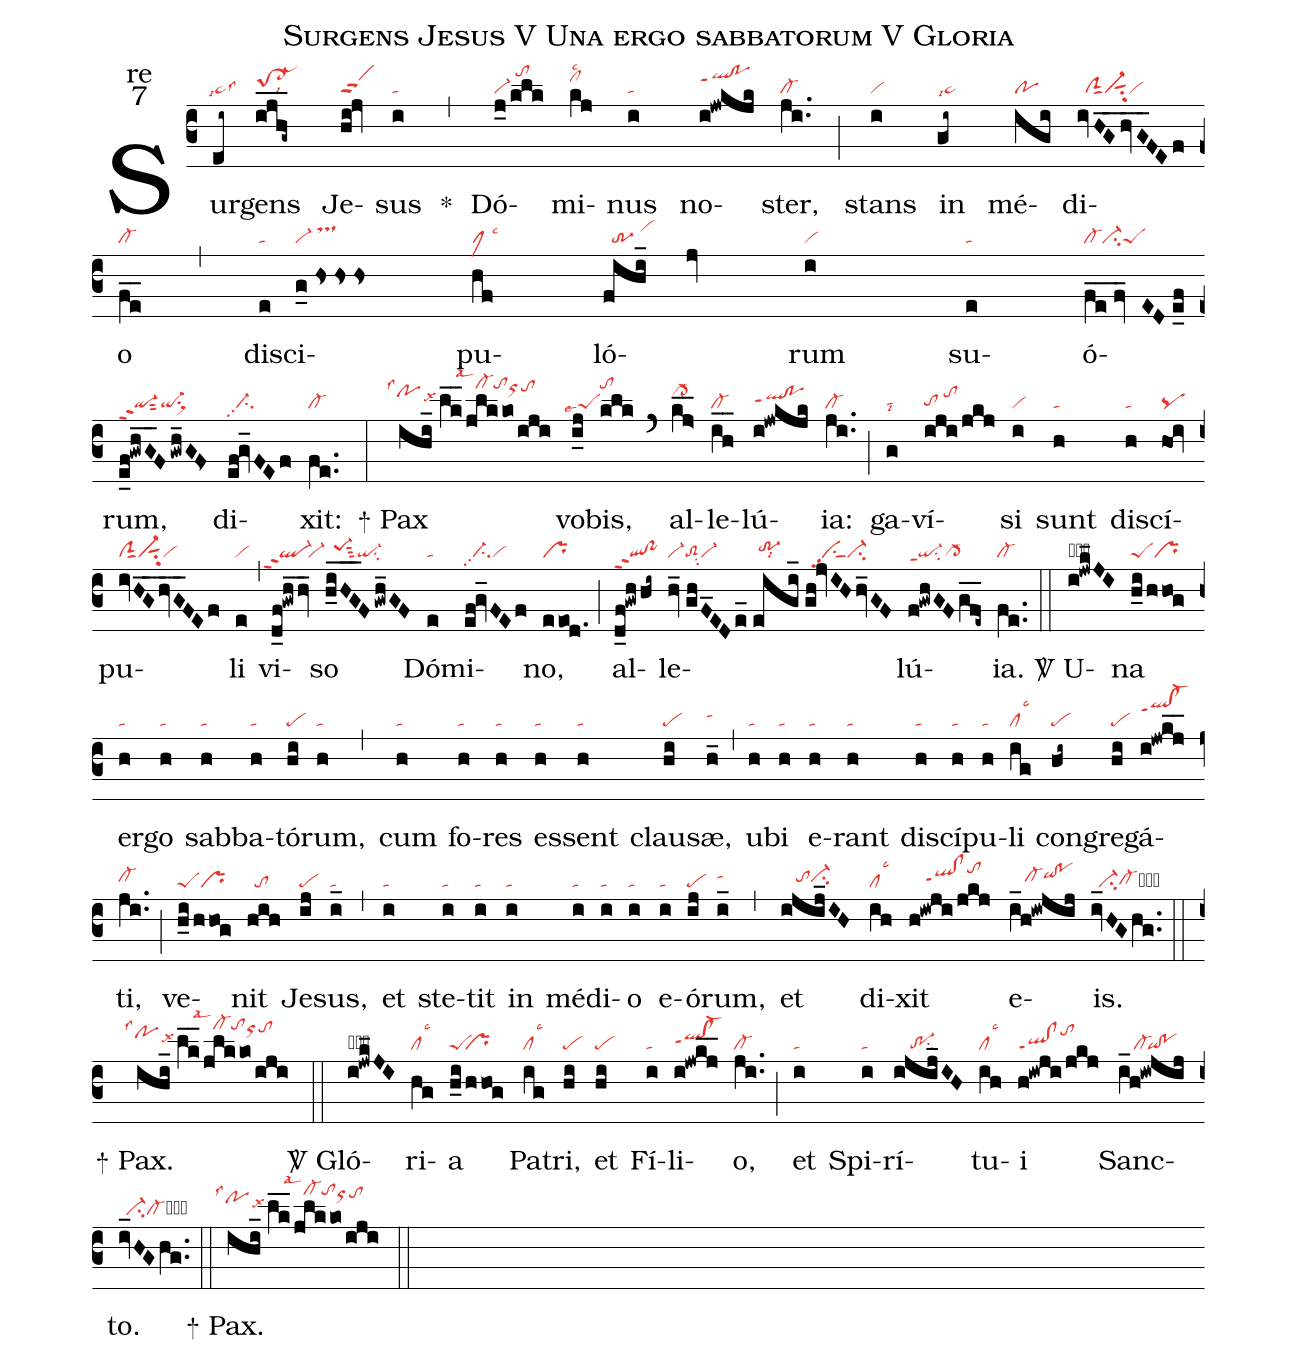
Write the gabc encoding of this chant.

name:Surgens Jesus V Una ergo sabbatorum V Gloria;
office-part:re;
mode:7;
nabc-lines:1;
%%
(c3) Sur(ei~|`pe~lsi7lss3)gens(ijh___g~|to->hhlsi8) Je(hi@jv|scS)sus(i|ta) <sp>*</sp>(,)
Dó(j_0/klk|vi-/tohl)mi(kj|clhjlsc2)nus(i|ta) no(i!jwkjk|qlhj!pohjppt1)ster,(ji..|cl-) (;)
stans(i|vi) in(gi~|pe~lsi7) mé(igi|po)di(ivHGhvG____FEf|//clSsut1vi-sut1su2vi)o(fe__|cl-) (,)
di(e|ta)sci(g_0/hshshs|vi-/tshj)pu(hf|clMlsc3)ló(fihi_//jv|//tr-3/vihj)rum(i|vi)
su(e|ta)ó(fe__/fv_EDe_fz|cl-ci-peS)rum,(e_f!gwhG__F/gwh_GF>|qi-sut2ppt2qi-su1sux1)
di(ef@gv_FEf|//ci-pp2)xit:(fe..|cl-) (:)

<sp>+</sp> Pax(ihi_|```pohjlss1lsx9|//lk__/jlkko/iji|////cl-hmlsal1tohmorhltohl)
vo(i_j|``peSlse7)bis,(klk|tohm) (`)
al(kj>__|cl->hj)le(ih__|cl-)lú(i!jwkjk|qlhh!pohhppt1)ia:(ji..|cl-) (;)
ga(g|tahglsi8)ví(iji/jkj|tohg/tohj)si(i|vi) sunt(h|ta)
di(h|ta)scí(hoi|pq)pu(ivHGhvG____FEf|clSsut1vi-sut1su2vi)li(e|vi) (,)
vi(d_f!gwh_/hv_|``ql-ppt2`vi-)so(h_iHG___F/gwh_GF|//pe-1hhsut3qi-su2)
Dó(e|ta)mi(ef@gv_FEf|//ci-pp2vi)no,(eeod.|pr) (;)
al(d_f!gwh/hi~|ql!po~ppt2)le(hv_//ghF_1EDe_1|vi-toS2su2vi-|//eigi_//|/tr-3hhlsi8|gh!jvIHhv_GF|//vipp2su1sut1ci-)lú(f!gwhGFgf__e~|qi-su2ppt1cl->)ia.(fe..|cl-) (::)

<sp>V/</sp> U(i!jwk_JI|obql-hnppt1su2)na(h_i/hhog|peSpr) er(h|ta)go(h|ta) sab(h|ta)ba(h|ta)tó(hi|pe)rum,(h|ta) (,)
cum(h|ta) fo(h|ta)res(h|ta) es(h|ta)sent(h|ta) clau(hi|pe)sæ,(h_|tahi) (,)
u(h|ta)bi(h|ta) e(h|ta)rant(h|ta) di(h|ta)scí(h|ta)pu(h|ta)li(ig|cllsc3) con(hi~|pe)gre(hi|pe)gá(i!jwkj__|qlhk!cl-hkppt1)ti,(ji..|cl-hh) (;)
ve(h_i/hhog|peSpr)nit(hih|//to) Je(ij|pe)sus,(i_|ta) (,)
et(i|ta) ste(i|ta)tit(i|ta) in(i|ta) mé(i|ta)di(i|ta)o(i|ta) e(i|ta)ó(ij|pe)rum,(i_|tahi) (,)
et(ijij_IH|////tohhvi-hhsu2) di(ih|cllsc3)xit(h!iwji/jkj|////qlhh!clhhppt1tohk)
e(i_h!iwjij|////cl-hhqihi!pohi)is.(iv_HGhg..|//ci-cl-hgcb) (::)

<sp>+</sp> Pax.(ihi_|```pohjlss1lsx9|//lk__/jlkko/iji|////cl-hmlsal1tohmorhltohl) (::)

<sp>V/</sp> Gló(i!jwk_JI|obql-hjppt1su2)ri(hg|cllsc3)a(h_i/hhog|peS``pr) Pa(ig|cllsc3)tri,(hi|pe) et(hi|pe) Fí(i|ta)li(i!jwkj__|qlhh!cl-hhppt1)o,(ji..|cl-) (;) et(i|ta) Spi(i|ta)rí(ijij_IH|////tr-1su2)tu(ih|cllsc3)i(h!iwji/jkj|ql!clppt1tohk) Sanc(i_h!iwjij|////cl-`qi!po)to.(iv_HGhg..|//ci-cl-cb) (::)

<sp>+</sp> Pax.(ihi_|```pohjlss1lsx9|//lk__/jlkko/iji|////cl-hmlsal1tohmorhltohl) (::)
